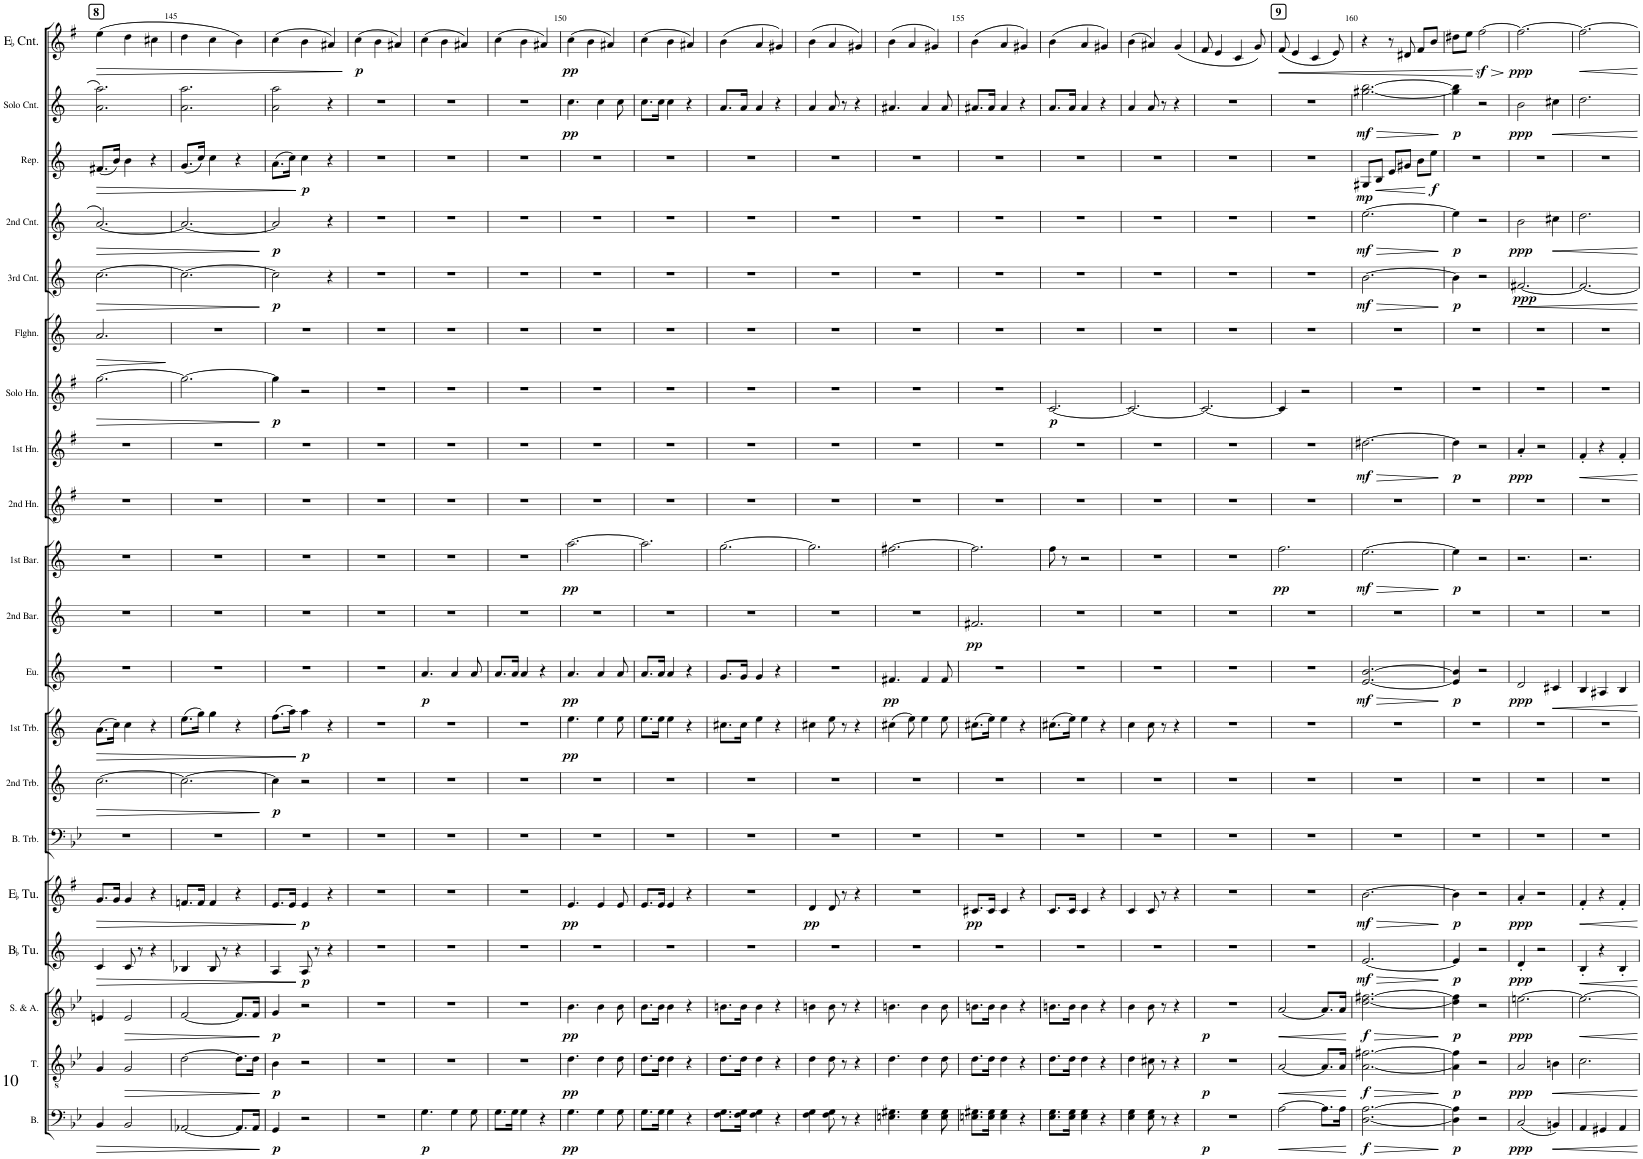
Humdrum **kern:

**kern	**dynam	**kern	**dynam	**kern	**dynam	**kern	**dynam	**kern	**dynam	**kern	**kern	**dynam	**kern	**dynam	**kern	**dynam	**kern	**dynam	**kern	**dynam	**kern	**kern	**dynam	**kern	**dynam	**kern	**dynam	**kern	**dynam	**kern	**dynam	**kern	**dynam	**kern	**dynam	**kern	**dynam
*part20	*part20	*part19	*part19	*part18	*part18	*part17	*part17	*part16	*part16	*part15	*part14	*part14	*part13	*part13	*part12	*part12	*part11	*part11	*part10	*part10	*part9	*part8	*part8	*part7	*part7	*part6	*part6	*part5	*part5	*part4	*part4	*part3	*part3	*part2	*part2	*part1	*part1
*staff20	*staff20	*staff19	*staff19	*staff18	*staff18	*staff17	*staff17	*staff16	*staff16	*staff15	*staff14	*staff14	*staff13	*staff13	*staff12	*staff12	*staff11	*staff11	*staff10	*staff10	*staff9	*staff8	*staff8	*staff7	*staff7	*staff6	*staff6	*staff5	*staff5	*staff4	*staff4	*staff3	*staff3	*staff2	*staff2	*staff1	*staff1
*I"Bass	*	*I"Tenor	*	*I"Soprano &amp; Alto	*	*I"BaccidentalFlat Tuba	*	*I"EaccidentalFlat Tuba	*	*I"Bass Trombone	*I"2nd Trombone	*	*I"1st Trombone	*	*I"Euphonium	*	*I"2nd Baritone	*	*I"1st Baritone	*	*I"2nd EaccidentalFlat Horn	*I"1st EaccidentalFlat Horn	*	*I"Solo EaccidentalFlat Horn	*	*I"Flugelhorn	*	*I"3rd BaccidentalFlat Cornet	*	*I"2nd BaccidentalFlat Cornet	*	*I"Repiano BaccidentalFlat Cornet	*	*I"Solo BaccidentalFlat Cornet	*	*I"EaccidentalFlat Cornet	*
*I'B.	*	*I'T.	*	*I'S. &amp; A.	*	*I'BaccidentalFlat Tu.	*	*I'EaccidentalFlat Tu.	*	*I'B. Trb.	*I'2nd Trb.	*	*I'1st Trb.	*	*I'Eu.	*	*I'2nd Bar.	*	*I'1st Bar.	*	*I'2nd Hn.	*I'1st Hn.	*	*I'Solo Hn.	*	*I'Flghn.	*	*I'3rd Cnt.	*	*I'2nd Cnt.	*	*I'Rep.	*	*I'Solo Cnt.	*	*I'EaccidentalFlat Cnt.	*
!!LO:PB:g=z
*clefF4	*	*clefGv2	*	*clefG2	*	*clefG2	*	*clefG2	*	*clefF4	*clefG2	*	*clefG2	*	*clefG2	*	*clefG2	*	*clefG2	*	*clefG2	*clefG2	*	*clefG2	*	*clefG2	*	*clefG2	*	*clefG2	*	*clefG2	*	*clefG2	*	*clefG2	*
*	*	*	*	*	*	*Trd15c26	*	*Trd12c21	*	*	*Trd8c14	*	*Trd8c14	*	*Trd8c14	*	*Trd8c14	*	*Trd8c14	*	*Trd5c9	*Trd5c9	*	*Trd5c9	*	*Trd1c2	*	*Trd1c2	*	*Trd1c2	*	*Trd1c2	*	*Trd1c2	*	*Trd-2c-3	*
*k[b-e-]	*	*k[b-e-]	*	*k[b-e-]	*	*k[]	*	*k[f#]	*	*k[b-e-]	*k[]	*	*k[]	*	*k[]	*	*k[]	*	*k[]	*	*k[f#]	*k[f#]	*	*k[f#]	*	*k[]	*	*k[]	*	*k[]	*	*k[]	*	*k[]	*	*k[f#]	*
*M3/4	*	*M3/4	*	*M3/4	*	*M3/4	*	*M3/4	*	*M3/4	*M3/4	*	*M3/4	*	*M3/4	*	*M3/4	*	*M3/4	*	*M3/4	*M3/4	*	*M3/4	*	*M3/4	*	*M3/4	*	*M3/4	*	*M3/4	*	*M3/4	*	*M3/4	*
=144	=144	=144	=144	=144	=144	=144	=144	=144	=144	=144	=144	=144	=144	=144	=144	=144	=144	=144	=144	=144	=144	=144	=144	=144	=144	=144	=144	=144	=144	=144	=144	=144	=144	=144	=144	=144	=144
!	!	!	!	!	!	!	!	!	!	!	!	!	!	!	!	!	!	!	!	!	!	!	!	!	!	!	!	!	!	!	!	!	!	!	!	!LO:TX:a:B:t=8	!
!	!LO:HP:b	!	!	!	!	!	!LO:HP:b	!	!LO:HP:b	!	!	!LO:HP:b	!	!LO:HP:b	!	!	!	!	!	!	!	!	!	!	!LO:HP:b	!	!LO:HP:b	!	!LO:HP:b	!	!LO:HP:b	!	!LO:HP:b	!	!	!	!LO:HP:b
4BB-/	>	4G/	.	4en/	.	4c/	>	8.g/L	>	2.r	[2.cc\	>	(8.a\L	>	2.r	.	2.r	.	2.r	.	2.r	2.r	.	[2.gg\	>	2.a/	>	[2.cc\	>	[2.a/	>	(8.f#X/L	>	2.a\ 2.aa\	.	(4ee\	>
.	.	.	.	.	.	.	.	16g/Jk	.	.	.	.	16cc\Jk)	.	.	.	.	.	.	.	.	.	.	.	.	.	.	.	.	.	.	16b/Jk)	.	.	.	.	.
!	!	!	!LO:HP:b	!	!LO:HP:b	!	!	!	!	!	!	!	!	!	!	!	!	!	!	!	!	!	!	!	!	!	!	!	!	!	!	!	!	!	!	!	!
2BB-/	.	2G/	>	2e/	>	8c/	.	4g/	.	.	.	.	4cc\	.	.	.	.	.	.	.	.	.	.	.	.	.	.	.	.	.	.	4b\	.	.	.	4dd\	.
.	.	.	.	.	.	8r	.	.	.	.	.	.	.	.	.	.	.	.	.	.	.	.	.	.	.	.	.	.	.	.	.	.	.	.	.	.	.
.	.	.	.	.	.	4r	.	4r	.	.	.	.	4r	.	.	.	.	.	.	.	.	.	.	.	.	.	.	.	.	.	.	4r	.	.	.	4cc#X\	.
.	.	.	.	.	.	.	.	.	.	.	.	.	.	.	.	.	.	.	.	.	.	.	.	.	.	.	]	.	.	.	.	.	.	.	.	.	.
=145	=145	=145	=145	=145	=145	=145	=145	=145	=145	=145	=145	=145	=145	=145	=145	=145	=145	=145	=145	=145	=145	=145	=145	=145	=145	=145	=145	=145	=145	=145	=145	=145	=145	=145	=145	=145	=145
[2AA-X/	.	[2d\	.	[2f/	.	4B-X/	.	8.fn/L	.	2.r	2.cc\_	.	(8.ee\L	.	2.r	.	2.r	.	2.r	.	2.r	2.r	.	2.gg\_	.	2.r	.	2.cc\_	.	2.a/_	.	(8.g/L	.	2.a\ 2.aa\	.	4dd\	.
.	.	.	.	.	.	.	.	16f/Jk	.	.	.	.	16gg\Jk)	.	.	.	.	.	.	.	.	.	.	.	.	.	.	.	.	.	.	16cc/Jk)	.	.	.	.	.
.	.	.	.	.	.	8B-/	.	4f/	.	.	.	.	4gg\	.	.	.	.	.	.	.	.	.	.	.	.	.	.	.	.	.	.	4cc\	.	.	.	4cc\	.
.	.	.	.	.	.	8r	.	.	.	.	.	.	.	.	.	.	.	.	.	.	.	.	.	.	.	.	.	.	.	.	.	.	.	.	.	.	.
8.AA-/L]	.	8.d\L]	.	8.f/L]	.	4r	.	4r	.	.	.	.	4r	.	.	.	.	.	.	.	.	.	.	.	.	.	.	.	.	.	.	4r	.	.	.	4b\)	.
16AA-/Jk	.	16d\Jk	.	16f/Jk	.	.	.	.	.	.	.	.	.	.	.	.	.	.	.	.	.	.	.	.	.	.	.	.	.	.	.	.	.	.	.	.	.
.	]	.	]	.	]	.	.	.	.	.	.	]	.	.	.	.	.	.	.	.	.	.	.	.	]	.	.	.	]	.	]	.	.	.	.	.	.
=146	=146	=146	=146	=146	=146	=146	=146	=146	=146	=146	=146	=146	=146	=146	=146	=146	=146	=146	=146	=146	=146	=146	=146	=146	=146	=146	=146	=146	=146	=146	=146	=146	=146	=146	=146	=146	=146
!	!LO:DY:b	!	!LO:DY:b	!	!LO:DY:b	!	!	!	!	!	!	!LO:DY:b	!	!	!	!	!	!	!	!	!	!	!	!	!LO:DY:b	!	!	!	!LO:DY:b	!	!LO:DY:b	!	!	!	!	!	!
4GG/	p	4B-\	p	4g/	p	4A/	.	8.e/L	.	2.r	4cc\]	p	(8.ff\L	.	2.r	.	2.r	.	2.r	.	2.r	2.r	.	4gg\]	p	2.r	.	2cc\]	p	2a/]	p	(8.a\L	.	2a\ 2aa\	.	(4cc\	.
.	.	.	.	.	.	.	.	16e/Jk	.	.	.	.	16aa\Jk)	.	.	.	.	.	.	.	.	.	.	.	.	.	.	.	.	.	.	16cc\Jk)	.	.	.	.	.
!	!	!	!	!	!	!	!LO:DY:n=1:b	!	!LO:DY:n=1:b	!	!	!	!	!LO:DY:n=1:b	!	!	!	!	!	!	!	!	!	!	!	!	!	!	!	!	!	!	!LO:DY:n=1:b	!	!	!	!
2r	.	2r	.	2r	.	8A/	] p	4e/	] p	.	2r	.	4aa\	] p	.	.	.	.	.	.	.	.	.	2r	.	.	.	.	.	.	.	4cc\	] p	.	.	4b\	.
.	.	.	.	.	.	8r	.	.	.	.	.	.	.	.	.	.	.	.	.	.	.	.	.	.	.	.	.	.	.	.	.	.	.	.	.	.	.
.	.	.	.	.	.	4r	.	4r	.	.	.	.	4r	.	.	.	.	.	.	.	.	.	.	.	.	.	.	4r	.	4r	.	4r	.	4r	.	4a#X/)	.
.	.	.	.	.	.	.	.	.	.	.	.	.	.	.	.	.	.	.	.	.	.	.	.	.	.	.	.	.	.	.	.	.	.	.	.	.	]
=147	=147	=147	=147	=147	=147	=147	=147	=147	=147	=147	=147	=147	=147	=147	=147	=147	=147	=147	=147	=147	=147	=147	=147	=147	=147	=147	=147	=147	=147	=147	=147	=147	=147	=147	=147	=147	=147
!	!	!	!	!	!	!	!	!	!	!	!	!	!	!	!	!	!	!	!	!	!	!	!	!	!	!	!	!	!	!	!	!	!	!	!	!	!LO:DY:b
2.r	.	2.r	.	2.r	.	2.r	.	2.r	.	2.r	2.r	.	2.r	.	2.r	.	2.r	.	2.r	.	2.r	2.r	.	2.r	.	2.r	.	2.r	.	2.r	.	2.r	.	2.r	.	(4cc\	p
.	.	.	.	.	.	.	.	.	.	.	.	.	.	.	.	.	.	.	.	.	.	.	.	.	.	.	.	.	.	.	.	.	.	.	.	4b\	.
.	.	.	.	.	.	.	.	.	.	.	.	.	.	.	.	.	.	.	.	.	.	.	.	.	.	.	.	.	.	.	.	.	.	.	.	4a#X/)	.
=148	=148	=148	=148	=148	=148	=148	=148	=148	=148	=148	=148	=148	=148	=148	=148	=148	=148	=148	=148	=148	=148	=148	=148	=148	=148	=148	=148	=148	=148	=148	=148	=148	=148	=148	=148	=148	=148
!	!LO:DY:b	!	!	!	!	!	!	!	!	!	!	!	!	!	!	!LO:DY:b	!	!	!	!	!	!	!	!	!	!	!	!	!	!	!	!	!	!	!	!	!
4.G\	p	2.r	.	2.r	.	2.r	.	2.r	.	2.r	2.r	.	2.r	.	4.a/	p	2.r	.	2.r	.	2.r	2.r	.	2.r	.	2.r	.	2.r	.	2.r	.	2.r	.	2.r	.	(4cc\	.
.	.	.	.	.	.	.	.	.	.	.	.	.	.	.	.	.	.	.	.	.	.	.	.	.	.	.	.	.	.	.	.	.	.	.	.	4b\	.
4G\	.	.	.	.	.	.	.	.	.	.	.	.	.	.	4a/	.	.	.	.	.	.	.	.	.	.	.	.	.	.	.	.	.	.	.	.	.	.
.	.	.	.	.	.	.	.	.	.	.	.	.	.	.	.	.	.	.	.	.	.	.	.	.	.	.	.	.	.	.	.	.	.	.	.	4a#X/)	.
8G\	.	.	.	.	.	.	.	.	.	.	.	.	.	.	8a/	.	.	.	.	.	.	.	.	.	.	.	.	.	.	.	.	.	.	.	.	.	.
=149	=149	=149	=149	=149	=149	=149	=149	=149	=149	=149	=149	=149	=149	=149	=149	=149	=149	=149	=149	=149	=149	=149	=149	=149	=149	=149	=149	=149	=149	=149	=149	=149	=149	=149	=149	=149	=149
8.G\L	.	2.r	.	2.r	.	2.r	.	2.r	.	2.r	2.r	.	2.r	.	8.a/L	.	2.r	.	2.r	.	2.r	2.r	.	2.r	.	2.r	.	2.r	.	2.r	.	2.r	.	2.r	.	(4cc\	.
16G\Jk	.	.	.	.	.	.	.	.	.	.	.	.	.	.	16a/Jk	.	.	.	.	.	.	.	.	.	.	.	.	.	.	.	.	.	.	.	.	.	.
4G\	.	.	.	.	.	.	.	.	.	.	.	.	.	.	4a/	.	.	.	.	.	.	.	.	.	.	.	.	.	.	.	.	.	.	.	.	4b\	.
4r	.	.	.	.	.	.	.	.	.	.	.	.	.	.	4r	.	.	.	.	.	.	.	.	.	.	.	.	.	.	.	.	.	.	.	.	4a#X/)	.
=150	=150	=150	=150	=150	=150	=150	=150	=150	=150	=150	=150	=150	=150	=150	=150	=150	=150	=150	=150	=150	=150	=150	=150	=150	=150	=150	=150	=150	=150	=150	=150	=150	=150	=150	=150	=150	=150
!	!LO:DY:b	!	!LO:DY:b	!	!LO:DY:b	!	!	!	!LO:DY:b	!	!	!	!	!LO:DY:b	!	!LO:DY:b	!	!	!	!LO:DY:b	!	!	!	!	!	!	!	!	!	!	!	!	!	!	!LO:DY:b	!	!LO:DY:b
4.G\	pp	4.d\	pp	4.b-\	pp	2.r	.	4.e/	pp	2.r	2.r	.	4.ee\	pp	4.a/	pp	2.r	.	[2.aa\	pp	2.r	2.r	.	2.r	.	2.r	.	2.r	.	2.r	.	2.r	.	4.cc\	pp	(4cc\	pp
.	.	.	.	.	.	.	.	.	.	.	.	.	.	.	.	.	.	.	.	.	.	.	.	.	.	.	.	.	.	.	.	.	.	.	.	4b\	.
4G\	.	4d\	.	4b-\	.	.	.	4e/	.	.	.	.	4ee\	.	4a/	.	.	.	.	.	.	.	.	.	.	.	.	.	.	.	.	.	.	4cc\	.	.	.
.	.	.	.	.	.	.	.	.	.	.	.	.	.	.	.	.	.	.	.	.	.	.	.	.	.	.	.	.	.	.	.	.	.	.	.	4a#X/)	.
8G\	.	8d\	.	8b-\	.	.	.	8e/	.	.	.	.	8ee\	.	8a/	.	.	.	.	.	.	.	.	.	.	.	.	.	.	.	.	.	.	8cc\	.	.	.
=151	=151	=151	=151	=151	=151	=151	=151	=151	=151	=151	=151	=151	=151	=151	=151	=151	=151	=151	=151	=151	=151	=151	=151	=151	=151	=151	=151	=151	=151	=151	=151	=151	=151	=151	=151	=151	=151
8.G\L	.	8.d\L	.	8.b-\L	.	2.r	.	8.e/L	.	2.r	2.r	.	8.ee\L	.	8.a/L	.	2.r	.	2.aa\]	.	2.r	2.r	.	2.r	.	2.r	.	2.r	.	2.r	.	2.r	.	8.cc\L	.	(4cc\	.
16G\Jk	.	16d\Jk	.	16b-\Jk	.	.	.	16e/Jk	.	.	.	.	16ee\Jk	.	16a/Jk	.	.	.	.	.	.	.	.	.	.	.	.	.	.	.	.	.	.	16cc\Jk	.	.	.
4G\	.	4d\	.	4b-\	.	.	.	4e/	.	.	.	.	4ee\	.	4a/	.	.	.	.	.	.	.	.	.	.	.	.	.	.	.	.	.	.	4cc\	.	4b\	.
4r	.	4r	.	4r	.	.	.	4r	.	.	.	.	4r	.	4r	.	.	.	.	.	.	.	.	.	.	.	.	.	.	.	.	.	.	4r	.	4a#X/)	.
=152	=152	=152	=152	=152	=152	=152	=152	=152	=152	=152	=152	=152	=152	=152	=152	=152	=152	=152	=152	=152	=152	=152	=152	=152	=152	=152	=152	=152	=152	=152	=152	=152	=152	=152	=152	=152	=152
8.F\ 8.G\L	.	8.d\L	.	8.bn\L	.	2.r	.	2.r	.	2.r	2.r	.	8.cc#X\L	.	8.g/L	.	2.r	.	[2.gg\	.	2.r	2.r	.	2.r	.	2.r	.	2.r	.	2.r	.	2.r	.	8.a/L	.	(4b\	.
16F\ 16G\Jk	.	16d\Jk	.	16b\Jk	.	.	.	.	.	.	.	.	16cc#\Jk	.	16g/Jk	.	.	.	.	.	.	.	.	.	.	.	.	.	.	.	.	.	.	16a/Jk	.	.	.
4F\ 4G\	.	4d\	.	4b\	.	.	.	.	.	.	.	.	4ee\	.	4g/	.	.	.	.	.	.	.	.	.	.	.	.	.	.	.	.	.	.	4a/	.	4a/	.
4r	.	4r	.	4r	.	.	.	.	.	.	.	.	4r	.	4r	.	.	.	.	.	.	.	.	.	.	.	.	.	.	.	.	.	.	4r	.	4g#X/)	.
=153	=153	=153	=153	=153	=153	=153	=153	=153	=153	=153	=153	=153	=153	=153	=153	=153	=153	=153	=153	=153	=153	=153	=153	=153	=153	=153	=153	=153	=153	=153	=153	=153	=153	=153	=153	=153	=153
!	!	!	!	!	!	!	!	!	!LO:DY:b	!	!	!	!	!	!	!	!	!	!	!	!	!	!	!	!	!	!	!	!	!	!	!	!	!	!	!	!
4F\ 4G\	.	4d\	.	4bn\	.	2.r	.	4d/	pp	2.r	2.r	.	4cc#X\	.	2.r	.	2.r	.	2.gg\]	.	2.r	2.r	.	2.r	.	2.r	.	2.r	.	2.r	.	2.r	.	4a/	.	(4b\	.
8F\ 8G\	.	8d\	.	8b\	.	.	.	8d/	.	.	.	.	8ee\	.	.	.	.	.	.	.	.	.	.	.	.	.	.	.	.	.	.	.	.	8a/	.	4a/	.
8r	.	8r	.	8r	.	.	.	8r	.	.	.	.	8r	.	.	.	.	.	.	.	.	.	.	.	.	.	.	.	.	.	.	.	.	8r	.	.	.
4r	.	4r	.	4r	.	.	.	4r	.	.	.	.	4r	.	.	.	.	.	.	.	.	.	.	.	.	.	.	.	.	.	.	.	.	4r	.	4g#X/)	.
=154	=154	=154	=154	=154	=154	=154	=154	=154	=154	=154	=154	=154	=154	=154	=154	=154	=154	=154	=154	=154	=154	=154	=154	=154	=154	=154	=154	=154	=154	=154	=154	=154	=154	=154	=154	=154	=154
!	!	!	!	!	!	!	!	!	!	!	!	!	!	!	!	!LO:DY:b	!	!	!	!	!	!	!	!	!	!	!	!	!	!	!	!	!	!	!	!	!
4.En\ 4.G#X\	.	4.d\	.	4.bn\	.	2.r	.	2.r	.	2.r	2.r	.	(4cc#X\	.	4.f#X/	pp	2.r	.	[2.ff#X\	.	2.r	2.r	.	2.r	.	2.r	.	2.r	.	2.r	.	2.r	.	4.a#X/	.	(4b\	.
.	.	.	.	.	.	.	.	.	.	.	.	.	8ee\)	.	.	.	.	.	.	.	.	.	.	.	.	.	.	.	.	.	.	.	.	.	.	4a/	.
4E\ 4G#\	.	4d\	.	4b\	.	.	.	.	.	.	.	.	4ee\	.	4f#/	.	.	.	.	.	.	.	.	.	.	.	.	.	.	.	.	.	.	4a#/	.	.	.
.	.	.	.	.	.	.	.	.	.	.	.	.	.	.	.	.	.	.	.	.	.	.	.	.	.	.	.	.	.	.	.	.	.	.	.	4g#X/)	.
8E\ 8G#\	.	8d\	.	8b\	.	.	.	.	.	.	.	.	8ee\	.	8f#/	.	.	.	.	.	.	.	.	.	.	.	.	.	.	.	.	.	.	8a#/	.	.	.
=155	=155	=155	=155	=155	=155	=155	=155	=155	=155	=155	=155	=155	=155	=155	=155	=155	=155	=155	=155	=155	=155	=155	=155	=155	=155	=155	=155	=155	=155	=155	=155	=155	=155	=155	=155	=155	=155
!	!	!	!	!	!	!	!	!	!LO:DY:b	!	!	!	!	!	!	!	!	!LO:DY:b	!	!	!	!	!	!	!	!	!	!	!	!	!	!	!	!	!	!	!
8.En\ 8.G#X\L	.	8.d\L	.	8.bn\L	.	2.r	.	8.c#X/L	pp	2.r	2.r	.	(8.cc#X\L	.	2.r	.	2.f#X/	pp	2.ff#\]	.	2.r	2.r	.	2.r	.	2.r	.	2.r	.	2.r	.	2.r	.	8.a#X/L	.	(4b\	.
16E\ 16G#\Jk	.	16d\Jk	.	16b\Jk	.	.	.	16c#/Jk	.	.	.	.	16ee\Jk)	.	.	.	.	.	.	.	.	.	.	.	.	.	.	.	.	.	.	.	.	16a#/Jk	.	.	.
4E\ 4G#\	.	4d\	.	4b\	.	.	.	4c#/	.	.	.	.	4ee\	.	.	.	.	.	.	.	.	.	.	.	.	.	.	.	.	.	.	.	.	4a#/	.	4a/	.
4r	.	4r	.	4r	.	.	.	4r	.	.	.	.	4r	.	.	.	.	.	.	.	.	.	.	.	.	.	.	.	.	.	.	.	.	4r	.	4g#X/)	.
=156	=156	=156	=156	=156	=156	=156	=156	=156	=156	=156	=156	=156	=156	=156	=156	=156	=156	=156	=156	=156	=156	=156	=156	=156	=156	=156	=156	=156	=156	=156	=156	=156	=156	=156	=156	=156	=156
!	!	!	!	!	!	!	!	!	!	!	!	!	!	!	!	!	!	!	!	!	!	!	!	!	!LO:DY:b	!	!	!	!	!	!	!	!	!	!	!	!
8.E-\ 8.G\L	.	8.d\L	.	8.bn\L	.	2.r	.	8.c/L	.	2.r	2.r	.	(8.cc#X\L	.	2.r	.	2.r	.	8ff\	.	2.r	2.r	.	[2.c/	p	2.r	.	2.r	.	2.r	.	2.r	.	8.a/L	.	(4b\	.
.	.	.	.	.	.	.	.	.	.	.	.	.	.	.	.	.	.	.	8r	.	.	.	.	.	.	.	.	.	.	.	.	.	.	.	.	.	.
16E-\ 16G\Jk	.	16d\Jk	.	16b\Jk	.	.	.	16c/Jk	.	.	.	.	16ee\Jk)	.	.	.	.	.	.	.	.	.	.	.	.	.	.	.	.	.	.	.	.	16a/Jk	.	.	.
4E-\ 4G\	.	4d\	.	4b\	.	.	.	4c/	.	.	.	.	4ee\	.	.	.	.	.	2r	.	.	.	.	.	.	.	.	.	.	.	.	.	.	4a/	.	4a/	.
4r	.	4r	.	4r	.	.	.	4r	.	.	.	.	4r	.	.	.	.	.	.	.	.	.	.	.	.	.	.	.	.	.	.	.	.	4r	.	4g#X/)	.
=157	=157	=157	=157	=157	=157	=157	=157	=157	=157	=157	=157	=157	=157	=157	=157	=157	=157	=157	=157	=157	=157	=157	=157	=157	=157	=157	=157	=157	=157	=157	=157	=157	=157	=157	=157	=157	=157
4E-\ 4G\	.	4d\	.	4b-\	.	2.r	.	4c/	.	2.r	2.r	.	4cc\	.	2.r	.	2.r	.	2.r	.	2.r	2.r	.	2.c/_	.	2.r	.	2.r	.	2.r	.	2.r	.	4a/	.	(4b\	.
8E-\ 8G\	.	8c#X\	.	8b-\	.	.	.	8c/	.	.	.	.	8cc\	.	.	.	.	.	.	.	.	.	.	.	.	.	.	.	.	.	.	.	.	8a/	.	4a#X/)	.
8r	.	8r	.	8r	.	.	.	8r	.	.	.	.	8r	.	.	.	.	.	.	.	.	.	.	.	.	.	.	.	.	.	.	.	.	8r	.	.	.
4r	.	4r	.	4r	.	.	.	4r	.	.	.	.	4r	.	.	.	.	.	.	.	.	.	.	.	.	.	.	.	.	.	.	.	.	4r	.	(4g/	.
=158	=158	=158	=158	=158	=158	=158	=158	=158	=158	=158	=158	=158	=158	=158	=158	=158	=158	=158	=158	=158	=158	=158	=158	=158	=158	=158	=158	=158	=158	=158	=158	=158	=158	=158	=158	=158	=158
!	!LO:DY:b	!	!LO:DY:b	!	!LO:DY:b	!	!	!	!	!	!	!	!	!	!	!	!	!	!	!	!	!	!	!	!	!	!	!	!	!	!	!	!	!	!	!	!
2.r	p	2.r	p	2.r	p	2.r	.	2.r	.	2.r	2.r	.	2.r	.	2.r	.	2.r	.	2.r	.	2.r	2.r	.	2.c/_	.	2.r	.	2.r	.	2.r	.	2.r	.	2.r	.	8f#/	.
.	.	.	.	.	.	.	.	.	.	.	.	.	.	.	.	.	.	.	.	.	.	.	.	.	.	.	.	.	.	.	.	.	.	.	.	4e/	.
.	.	.	.	.	.	.	.	.	.	.	.	.	.	.	.	.	.	.	.	.	.	.	.	.	.	.	.	.	.	.	.	.	.	.	.	4c/	.
.	.	.	.	.	.	.	.	.	.	.	.	.	.	.	.	.	.	.	.	.	.	.	.	.	.	.	.	.	.	.	.	.	.	.	.	8g/)	.
=159	=159	=159	=159	=159	=159	=159	=159	=159	=159	=159	=159	=159	=159	=159	=159	=159	=159	=159	=159	=159	=159	=159	=159	=159	=159	=159	=159	=159	=159	=159	=159	=159	=159	=159	=159	=159	=159
!	!	!	!	!	!	!	!	!	!	!	!	!	!	!	!	!	!	!	!	!	!	!	!	!	!	!	!	!	!	!	!	!	!	!	!	!LO:TX:a:B:t=9	!
!	!LO:HP:b	!	!LO:HP:b	!	!LO:HP:b	!	!	!	!	!	!	!	!	!	!	!	!	!	!	!LO:DY:b	!	!	!	!	!	!	!	!	!	!	!	!	!	!	!	!	!LO:HP:b
[2A\	<	[2A/	<	[2a/	<	2.r	.	2.r	.	2.r	2.r	.	2.r	.	2.r	.	2.r	.	2.ff\	pp	2.r	2.r	.	4c/]	.	2.r	.	2.r	.	2.r	.	2.r	.	2.r	.	(8f#/	<
.	.	.	.	.	.	.	.	.	.	.	.	.	.	.	.	.	.	.	.	.	.	.	.	.	.	.	.	.	.	.	.	.	.	.	.	4e/	.
.	.	.	.	.	.	.	.	.	.	.	.	.	.	.	.	.	.	.	.	.	.	.	.	2r	.	.	.	.	.	.	.	.	.	.	.	.	.
.	.	.	.	.	.	.	.	.	.	.	.	.	.	.	.	.	.	.	.	.	.	.	.	.	.	.	.	.	.	.	.	.	.	.	.	4c/	.
8.A\L]	.	8.A/L]	.	8.a/L]	.	.	.	.	.	.	.	.	.	.	.	.	.	.	.	.	.	.	.	.	.	.	.	.	.	.	.	.	.	.	.	.	.
.	.	.	.	.	.	.	.	.	.	.	.	.	.	.	.	.	.	.	.	.	.	.	.	.	.	.	.	.	.	.	.	.	.	.	.	8e/)	.
16A\Jk	.	16A/Jk	.	16a/Jk	.	.	.	.	.	.	.	.	.	.	.	.	.	.	.	.	.	.	.	.	.	.	.	.	.	.	.	.	.	.	.	.	.
.	[	.	[	.	[	.	.	.	.	.	.	.	.	.	.	.	.	.	.	.	.	.	.	.	.	.	.	.	.	.	.	.	.	.	.	.	.
=160	=160	=160	=160	=160	=160	=160	=160	=160	=160	=160	=160	=160	=160	=160	=160	=160	=160	=160	=160	=160	=160	=160	=160	=160	=160	=160	=160	=160	=160	=160	=160	=160	=160	=160	=160	=160	=160
!	!LO:HP:b	!	!LO:HP:b	!	!LO:HP:b	!	!LO:HP:b	!	!LO:HP:b	!	!	!	!	!	!	!LO:HP:b	!	!	!	!LO:HP:b	!	!	!LO:HP:b	!	!	!	!	!	!LO:HP:b	!	!LO:HP:b	!	!	!	!LO:HP:b	!	!
!	!LO:DY:n=1:b	!	!LO:DY:n=1:b	!	!LO:DY:n=1:b	!	!LO:DY:n=1:b	!	!LO:DY:n=1:b	!	!	!	!	!	!	!LO:DY:n=1:b	!	!	!	!LO:DY:n=1:b	!	!	!LO:DY:n=1:b	!	!	!	!	!	!LO:DY:n=1:b	!	!LO:DY:n=1:b	!	!LO:DY:b	!	!LO:DY:n=1:b	!	!
[2.D\ [2.A\	> f	[2.A\ [2.f#X\	> f	[2.dd\ [2.ff#X\	> f	[2.e/	> mf	[2.b\	> mf	2.r	2.r	.	2.r	.	[2.e/ [2.b/	> mf	2.r	.	[2.ee\	> mf	2.r	[2.dd#X\	> mf	2.r	.	2.r	.	[2.b\	> mf	[2.ee\	> mf	8G#X/L	mp	[2.gg#X\ [2.bb\	> mf	4r	.
!	!	!	!	!	!	!	!	!	!	!	!	!	!	!	!	!	!	!	!	!	!	!	!	!	!	!	!	!	!	!	!	!	!LO:HP:b	!	!	!	!
.	.	.	.	.	.	.	.	.	.	.	.	.	.	.	.	.	.	.	.	.	.	.	.	.	.	.	.	.	.	.	.	8B/J	<	.	.	.	.
.	.	.	.	.	.	.	.	.	.	.	.	.	.	.	.	.	.	.	.	.	.	.	.	.	.	.	.	.	.	.	.	8e/L	.	.	.	8r	.
.	.	.	.	.	.	.	.	.	.	.	.	.	.	.	.	.	.	.	.	.	.	.	.	.	.	.	.	.	.	.	.	8g#X/J	.	.	.	8d#X/	.
.	.	.	.	.	.	.	.	.	.	.	.	.	.	.	.	.	.	.	.	.	.	.	.	.	.	.	.	.	.	.	.	8b\L	.	.	.	8f#/L	.
!	!	!	!	!	!	!	!	!	!	!	!	!	!	!	!	!	!	!	!	!	!	!	!	!	!	!	!	!	!	!	!	!	!LO:DY:n=1:b	!	!	!	!
.	.	.	.	.	.	.	.	.	.	.	.	.	.	.	.	.	.	.	.	.	.	.	.	.	.	.	.	.	.	.	.	8ee\J	[ f	.	.	8b/J	.
.	]	.	]	.	]	.	]	.	]	.	.	.	.	.	.	]	.	.	.	]	.	.	]	.	.	.	.	.	]	.	]	.	.	.	]	.	.
=161	=161	=161	=161	=161	=161	=161	=161	=161	=161	=161	=161	=161	=161	=161	=161	=161	=161	=161	=161	=161	=161	=161	=161	=161	=161	=161	=161	=161	=161	=161	=161	=161	=161	=161	=161	=161	=161
!	!LO:DY:b	!	!LO:DY:b	!	!LO:DY:b	!	!LO:DY:b	!	!LO:DY:b	!	!	!	!	!	!	!LO:DY:b	!	!	!	!LO:DY:b	!	!	!LO:DY:b	!	!	!	!	!	!LO:DY:b	!	!LO:DY:b	!	!	!	!LO:DY:b	!	!
4D\] 4A\]	p	4A\] 4f#\]	p	4dd\] 4ff#\]	p	4e/]	p	4b\]	p	2.r	2.r	.	2.r	.	4e/] 4b/]	p	2.r	.	4ee\]	p	2.r	4dd#\]	p	2.r	.	2.r	.	4b\]	p	4ee\]	p	2.r	.	4gg#\] 4bb\]	p	8dd#X\L	.
.	.	.	.	.	.	.	.	.	.	.	.	.	.	.	.	.	.	.	.	.	.	.	.	.	.	.	.	.	.	.	.	.	.	.	.	8ee\J	.
!	!	!	!	!	!	!	!	!	!	!	!	!	!	!	!	!	!	!	!	!	!	!	!	!	!	!	!	!	!LO:DY:b	!	!	!	!	!	!	!	!LO:HP:n=1:b
2r	.	2r	.	2r	.	2r	.	2r	.	.	.	.	.	.	2r	.	.	.	2r	.	.	2r	.	.	.	.	.	2r	ppp	2r	.	.	.	2r	.	[2ff#z<\	[ >
.	.	.	.	.	.	.	.	.	.	.	.	.	.	.	.	.	.	.	.	.	.	.	.	.	.	.	.	.	.	.	.	.	.	.	.	.	]
=162	=162	=162	=162	=162	=162	=162	=162	=162	=162	=162	=162	=162	=162	=162	=162	=162	=162	=162	=162	=162	=162	=162	=162	=162	=162	=162	=162	=162	=162	=162	=162	=162	=162	=162	=162	=162	=162
!	!LO:DY:b	!	!LO:DY:b	!	!LO:DY:b	!	!LO:DY:b	!	!LO:DY:b	!	!	!	!	!	!	!LO:DY:b	!	!	!	!	!	!	!LO:DY:b	!	!	!	!	!	!	!	!LO:DY:b	!	!	!	!LO:DY:b	!	!LO:DY:b
(2C/	ppp	2A/	ppp	[2.een\	ppp	4d'/	ppp	4a'/	ppp	2.r	2.r	.	2.r	.	2d/	ppp	2.r	.	2.r	.	2.r	4a'/	ppp	2.r	.	2.r	.	[2.f#X/	.	2b\	ppp	2.r	.	2b\	ppp	2.ff#\_	ppp
.	.	.	.	.	.	2r	.	2r	.	.	.	.	.	.	.	.	.	.	.	.	.	2r	.	.	.	.	.	.	.	.	.	.	.	.	.	.	.
4BBn/)	.	4Bn\	.	.	.	.	.	.	.	.	.	.	.	.	4c#X/	.	.	.	.	.	.	.	.	.	.	.	.	.	.	4cc#X\	.	.	.	4cc#X\	.	.	.
=163	=163	=163	=163	=163	=163	=163	=163	=163	=163	=163	=163	=163	=163	=163	=163	=163	=163	=163	=163	=163	=163	=163	=163	=163	=163	=163	=163	=163	=163	=163	=163	=163	=163	=163	=163	=163	=163
4AA/	.	2.c\	.	2.ee\_	.	4B'/	.	4f#'/	.	2.r	2.r	.	2.r	.	4B/	.	2.r	.	2.r	.	2.r	4f#'/	.	2.r	.	2.r	.	2.f#/_	.	2.dd\	.	2.r	.	2.dd\	.	2.ff#\_	.
4GG#X/	.	.	.	.	.	4r	.	4r	.	.	.	.	.	.	4A#X/	.	.	.	.	.	.	4r	.	.	.	.	.	.	.	.	.	.	.	.	.	.	.
4AA/	.	.	.	.	.	4B'/	.	4f#'/	.	.	.	.	.	.	4B/	.	.	.	.	.	.	4f#'/	.	.	.	.	.	.	.	.	.	.	.	.	.	.	.
=	=	=	=	=	=	=	=	=	=	=	=	=	=	=	=	=	=	=	=	=	=	=	=	=	=	=	=	=	=	=	=	=	=	=	=	=	=
*-	*-	*-	*-	*-	*-	*-	*-	*-	*-	*-	*-	*-	*-	*-	*-	*-	*-	*-	*-	*-	*-	*-	*-	*-	*-	*-	*-	*-	*-	*-	*-	*-	*-	*-	*-	*-	*-
